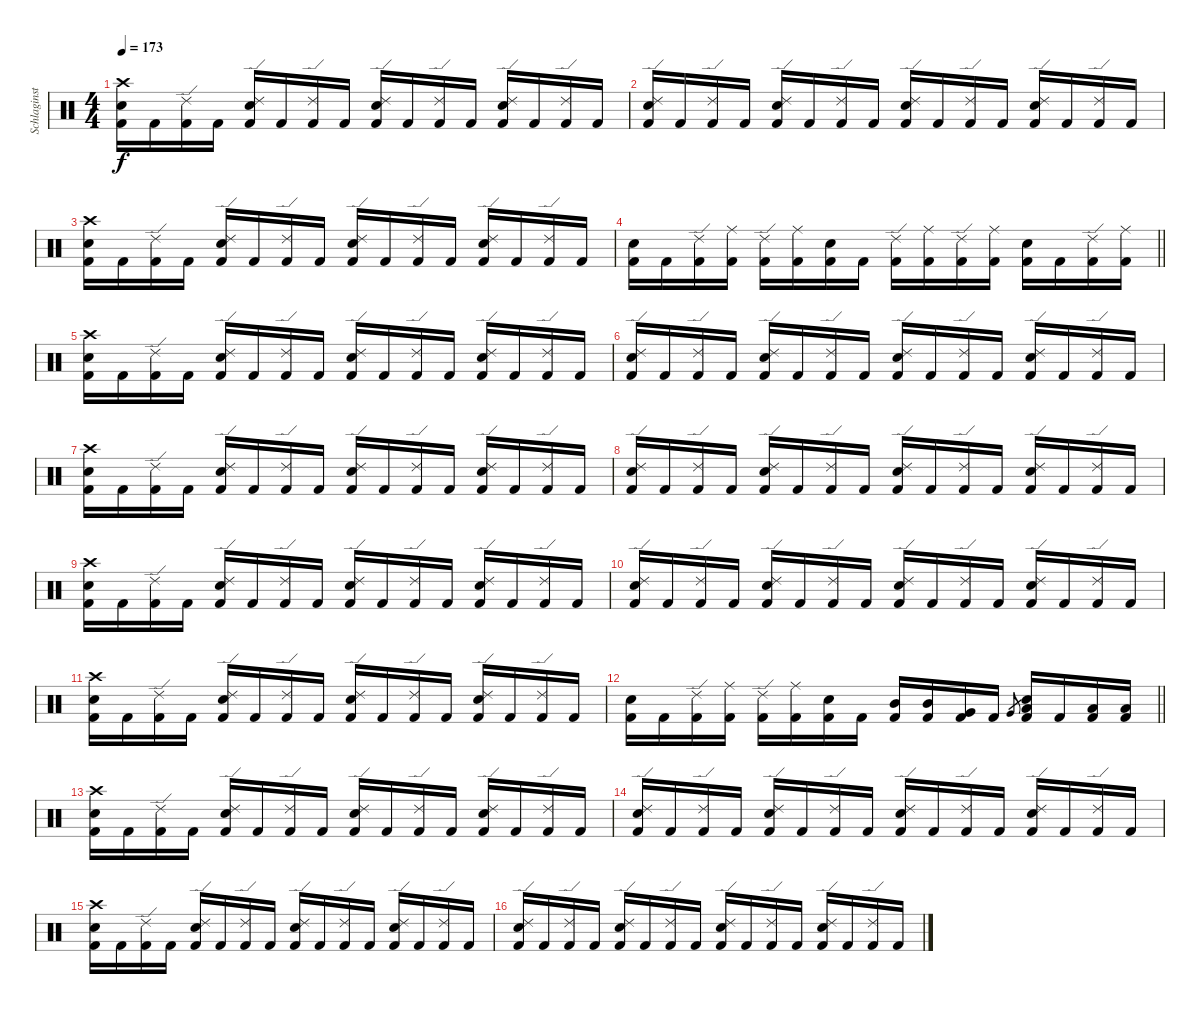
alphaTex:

\track ("Schlaginstrumente - Auswahl" "Schlaginst") {instrument percussion}
\staff {score}
\articulation defaults
\ts (4 4)
\tempo 173
\clef neutral
\ks c
("Crash high (hit)" "Electric Snare (hit)" "Kick (hit) 2").16{dy f} "Kick (hit) 2".16 ("Ride (edge) 2" "Kick (hit) 2").16 "Kick (hit) 2".16 ("Ride (edge) 2" "Electric Snare (hit)" "Kick (hit) 2").16 "Kick (hit) 2".16 ("Ride (edge) 2" "Kick (hit) 2").16 "Kick (hit) 2".16 ("Ride (edge) 2" "Electric Snare (hit)" "Kick (hit) 2").16 "Kick (hit) 2".16 ("Ride (edge) 2" "Kick (hit) 2").16 "Kick (hit) 2".16 ("Ride (edge) 2" "Electric Snare (hit)" "Kick (hit) 2").16 "Kick (hit) 2".16 ("Ride (edge) 2" "Kick (hit) 2").16 "Kick (hit) 2".16 |
("Ride (edge) 2" "Electric Snare (hit)" "Kick (hit) 2").16 "Kick (hit) 2".16 ("Ride (edge) 2" "Kick (hit) 2").16 "Kick (hit) 2".16 ("Ride (edge) 2" "Electric Snare (hit)" "Kick (hit) 2").16 "Kick (hit) 2".16 ("Ride (edge) 2" "Kick (hit) 2").16 "Kick (hit) 2".16 ("Ride (edge) 2" "Electric Snare (hit)" "Kick (hit) 2").16 "Kick (hit) 2".16 ("Ride (edge) 2" "Kick (hit) 2").16 "Kick (hit) 2".16 ("Ride (edge) 2" "Electric Snare (hit)" "Kick (hit) 2").16 "Kick (hit) 2".16 ("Ride (edge) 2" "Kick (hit) 2").16 "Kick (hit) 2".16 |
("Crash high (hit)" "Electric Snare (hit)" "Kick (hit) 2").16 "Kick (hit) 2".16 ("Ride (edge) 2" "Kick (hit) 2").16 "Kick (hit) 2".16 ("Ride (edge) 2" "Electric Snare (hit)" "Kick (hit) 2").16 "Kick (hit) 2".16 ("Ride (edge) 2" "Kick (hit) 2").16 "Kick (hit) 2".16 ("Ride (edge) 2" "Electric Snare (hit)" "Kick (hit) 2").16 "Kick (hit) 2".16 ("Ride (edge) 2" "Kick (hit) 2").16 "Kick (hit) 2".16 ("Ride (edge) 2" "Electric Snare (hit)" "Kick (hit) 2").16 "Kick (hit) 2".16 ("Ride (edge) 2" "Kick (hit) 2").16 "Kick (hit) 2".16 |
\barLineRight lightlight
("Electric Snare (hit)" "Kick (hit) 2").16 "Kick (hit) 2".16 ("Ride (edge) 2" "Kick (hit) 2").16 ("Ride (middle)" "Kick (hit) 2").16 ("Ride (edge) 2" "Kick (hit) 2").16 ("Ride (middle)" "Kick (hit) 2").16 ("Electric Snare (hit)" "Kick (hit) 2").16 "Kick (hit) 2".16 ("Ride (edge) 2" "Kick (hit) 2").16 ("Ride (middle)" "Kick (hit) 2").16 ("Ride (edge) 2" "Kick (hit) 2").16 ("Ride (middle)" "Kick (hit) 2").16 ("Electric Snare (hit)" "Kick (hit) 2").16 "Kick (hit) 2".16 ("Ride (edge) 2" "Kick (hit) 2").16 ("Ride (middle)" "Kick (hit) 2").16 |
("Crash high (hit)" "Electric Snare (hit)" "Kick (hit) 2").16 "Kick (hit) 2".16 ("Ride (edge) 2" "Kick (hit) 2").16 "Kick (hit) 2".16 ("Ride (edge) 2" "Electric Snare (hit)" "Kick (hit) 2").16 "Kick (hit) 2".16 ("Ride (edge) 2" "Kick (hit) 2").16 "Kick (hit) 2".16 ("Ride (edge) 2" "Electric Snare (hit)" "Kick (hit) 2").16 "Kick (hit) 2".16 ("Ride (edge) 2" "Kick (hit) 2").16 "Kick (hit) 2".16 ("Ride (edge) 2" "Electric Snare (hit)" "Kick (hit) 2").16 "Kick (hit) 2".16 ("Ride (edge) 2" "Kick (hit) 2").16 "Kick (hit) 2".16 |
("Ride (edge) 2" "Electric Snare (hit)" "Kick (hit) 2").16 "Kick (hit) 2".16 ("Ride (edge) 2" "Kick (hit) 2").16 "Kick (hit) 2".16 ("Ride (edge) 2" "Electric Snare (hit)" "Kick (hit) 2").16 "Kick (hit) 2".16 ("Ride (edge) 2" "Kick (hit) 2").16 "Kick (hit) 2".16 ("Ride (edge) 2" "Electric Snare (hit)" "Kick (hit) 2").16 "Kick (hit) 2".16 ("Ride (edge) 2" "Kick (hit) 2").16 "Kick (hit) 2".16 ("Ride (edge) 2" "Electric Snare (hit)" "Kick (hit) 2").16 "Kick (hit) 2".16 ("Ride (edge) 2" "Kick (hit) 2").16 "Kick (hit) 2".16 |
("Crash high (hit)" "Electric Snare (hit)" "Kick (hit) 2").16 "Kick (hit) 2".16 ("Ride (edge) 2" "Kick (hit) 2").16 "Kick (hit) 2".16 ("Ride (edge) 2" "Electric Snare (hit)" "Kick (hit) 2").16 "Kick (hit) 2".16 ("Ride (edge) 2" "Kick (hit) 2").16 "Kick (hit) 2".16 ("Ride (edge) 2" "Electric Snare (hit)" "Kick (hit) 2").16 "Kick (hit) 2".16 ("Ride (edge) 2" "Kick (hit) 2").16 "Kick (hit) 2".16 ("Ride (edge) 2" "Electric Snare (hit)" "Kick (hit) 2").16 "Kick (hit) 2".16 ("Ride (edge) 2" "Kick (hit) 2").16 "Kick (hit) 2".16 |
("Ride (edge) 2" "Electric Snare (hit)" "Kick (hit) 2").16 "Kick (hit) 2".16 ("Ride (edge) 2" "Kick (hit) 2").16 "Kick (hit) 2".16 ("Ride (edge) 2" "Electric Snare (hit)" "Kick (hit) 2").16 "Kick (hit) 2".16 ("Ride (edge) 2" "Kick (hit) 2").16 "Kick (hit) 2".16 ("Ride (edge) 2" "Electric Snare (hit)" "Kick (hit) 2").16 "Kick (hit) 2".16 ("Ride (edge) 2" "Kick (hit) 2").16 "Kick (hit) 2".16 ("Ride (edge) 2" "Electric Snare (hit)" "Kick (hit) 2").16 "Kick (hit) 2".16 ("Ride (edge) 2" "Kick (hit) 2").16 "Kick (hit) 2".16 |
("Crash high (hit)" "Electric Snare (hit)" "Kick (hit) 2").16 "Kick (hit) 2".16 ("Ride (edge) 2" "Kick (hit) 2").16 "Kick (hit) 2".16 ("Ride (edge) 2" "Electric Snare (hit)" "Kick (hit) 2").16 "Kick (hit) 2".16 ("Ride (edge) 2" "Kick (hit) 2").16 "Kick (hit) 2".16 ("Ride (edge) 2" "Electric Snare (hit)" "Kick (hit) 2").16 "Kick (hit) 2".16 ("Ride (edge) 2" "Kick (hit) 2").16 "Kick (hit) 2".16 ("Ride (edge) 2" "Electric Snare (hit)" "Kick (hit) 2").16 "Kick (hit) 2".16 ("Ride (edge) 2" "Kick (hit) 2").16 "Kick (hit) 2".16 |
("Ride (edge) 2" "Electric Snare (hit)" "Kick (hit) 2").16 "Kick (hit) 2".16 ("Ride (edge) 2" "Kick (hit) 2").16 "Kick (hit) 2".16 ("Ride (edge) 2" "Electric Snare (hit)" "Kick (hit) 2").16 "Kick (hit) 2".16 ("Ride (edge) 2" "Kick (hit) 2").16 "Kick (hit) 2".16 ("Ride (edge) 2" "Electric Snare (hit)" "Kick (hit) 2").16 "Kick (hit) 2".16 ("Ride (edge) 2" "Kick (hit) 2").16 "Kick (hit) 2".16 ("Ride (edge) 2" "Electric Snare (hit)" "Kick (hit) 2").16 "Kick (hit) 2".16 ("Ride (edge) 2" "Kick (hit) 2").16 "Kick (hit) 2".16 |
("Crash high (hit)" "Electric Snare (hit)" "Kick (hit) 2").16 "Kick (hit) 2".16 ("Ride (edge) 2" "Kick (hit) 2").16 "Kick (hit) 2".16 ("Ride (edge) 2" "Electric Snare (hit)" "Kick (hit) 2").16 "Kick (hit) 2".16 ("Ride (edge) 2" "Kick (hit) 2").16 "Kick (hit) 2".16 ("Ride (edge) 2" "Electric Snare (hit)" "Kick (hit) 2").16 "Kick (hit) 2".16 ("Ride (edge) 2" "Kick (hit) 2").16 "Kick (hit) 2".16 ("Ride (edge) 2" "Electric Snare (hit)" "Kick (hit) 2").16 "Kick (hit) 2".16 ("Ride (edge) 2" "Kick (hit) 2").16 "Kick (hit) 2".16 |
\barLineRight lightlight
("Electric Snare (hit)" "Kick (hit) 2").16 "Kick (hit) 2".16 ("Ride (edge) 2" "Kick (hit) 2").16 ("Ride (middle)" "Kick (hit) 2").16 ("Ride (edge) 2" "Kick (hit) 2").16 ("Ride (middle)" "Kick (hit) 2").16 ("Electric Snare (hit)" "Kick (hit) 2").16 "Kick (hit) 2".16 ("Mid Tom (hit)" "Kick (hit) 2").16 ("Mid Tom (hit)" "Kick (hit) 2").16 ("Very Low Tom (hit)" "Kick (hit) 2").16 "Kick (hit) 2".16 "Very Low Tom (hit)".8{gr} ("Low Floor Tom (hit)" "Electric Snare (hit)" "Kick (hit) 2").16 "Kick (hit) 2".16 ("Low Tom (hit)" "Kick (hit) 2").16 ("Low Tom (hit)" "Kick (hit) 2").16 |
("Crash high (hit)" "Electric Snare (hit)" "Kick (hit) 2").16 "Kick (hit) 2".16 ("Ride (edge) 2" "Kick (hit) 2").16 "Kick (hit) 2".16 ("Ride (edge) 2" "Electric Snare (hit)" "Kick (hit) 2").16 "Kick (hit) 2".16 ("Ride (edge) 2" "Kick (hit) 2").16 "Kick (hit) 2".16 ("Ride (edge) 2" "Electric Snare (hit)" "Kick (hit) 2").16 "Kick (hit) 2".16 ("Ride (edge) 2" "Kick (hit) 2").16 "Kick (hit) 2".16 ("Ride (edge) 2" "Electric Snare (hit)" "Kick (hit) 2").16 "Kick (hit) 2".16 ("Ride (edge) 2" "Kick (hit) 2").16 "Kick (hit) 2".16 |
("Ride (edge) 2" "Electric Snare (hit)" "Kick (hit) 2").16 "Kick (hit) 2".16 ("Ride (edge) 2" "Kick (hit) 2").16 "Kick (hit) 2".16 ("Ride (edge) 2" "Electric Snare (hit)" "Kick (hit) 2").16 "Kick (hit) 2".16 ("Ride (edge) 2" "Kick (hit) 2").16 "Kick (hit) 2".16 ("Ride (edge) 2" "Electric Snare (hit)" "Kick (hit) 2").16 "Kick (hit) 2".16 ("Ride (edge) 2" "Kick (hit) 2").16 "Kick (hit) 2".16 ("Ride (edge) 2" "Electric Snare (hit)" "Kick (hit) 2").16 "Kick (hit) 2".16 ("Ride (edge) 2" "Kick (hit) 2").16 "Kick (hit) 2".16 |
("Crash high (hit)" "Electric Snare (hit)" "Kick (hit) 2").16 "Kick (hit) 2".16 ("Ride (edge) 2" "Kick (hit) 2").16 "Kick (hit) 2".16 ("Ride (edge) 2" "Electric Snare (hit)" "Kick (hit) 2").16 "Kick (hit) 2".16 ("Ride (edge) 2" "Kick (hit) 2").16 "Kick (hit) 2".16 ("Ride (edge) 2" "Electric Snare (hit)" "Kick (hit) 2").16 "Kick (hit) 2".16 ("Ride (edge) 2" "Kick (hit) 2").16 "Kick (hit) 2".16 ("Ride (edge) 2" "Electric Snare (hit)" "Kick (hit) 2").16 "Kick (hit) 2".16 ("Ride (edge) 2" "Kick (hit) 2").16 "Kick (hit) 2".16 |
("Ride (edge) 2" "Electric Snare (hit)" "Kick (hit) 2").16 "Kick (hit) 2".16 ("Ride (edge) 2" "Kick (hit) 2").16 "Kick (hit) 2".16 ("Ride (edge) 2" "Electric Snare (hit)" "Kick (hit) 2").16 "Kick (hit) 2".16 ("Ride (edge) 2" "Kick (hit) 2").16 "Kick (hit) 2".16 ("Ride (edge) 2" "Electric Snare (hit)" "Kick (hit) 2").16 "Kick (hit) 2".16 ("Ride (edge) 2" "Kick (hit) 2").16 "Kick (hit) 2".16 ("Ride (edge) 2" "Electric Snare (hit)" "Kick (hit) 2").16 "Kick (hit) 2".16 ("Ride (edge) 2" "Kick (hit) 2").16 "Kick (hit) 2".16
